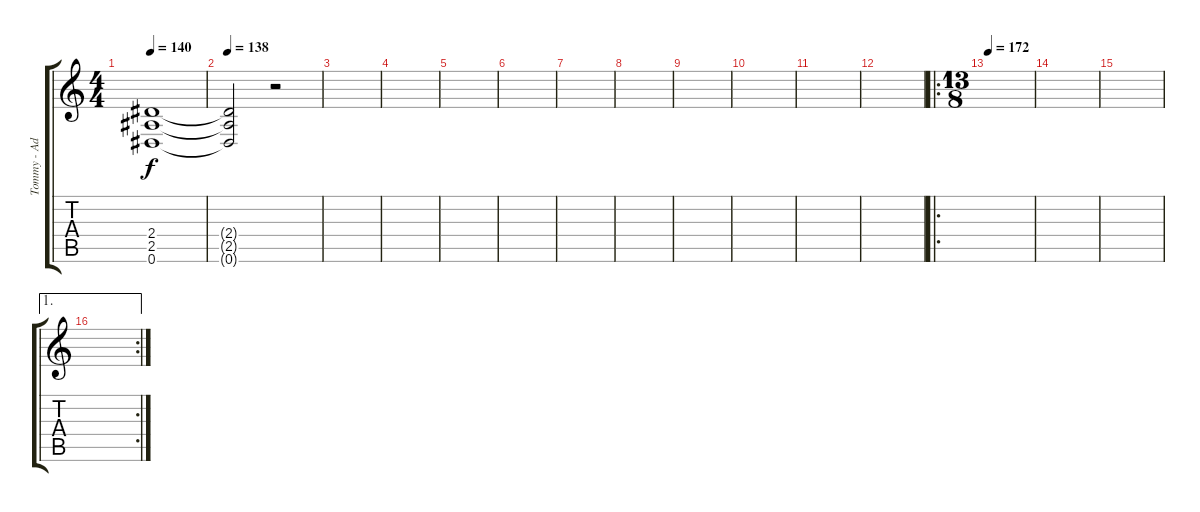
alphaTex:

\track ("Tommy - Add Guitar" "Tommy - Ad") {instrument distortionguitar}
\staff {score tabs}
\tuning (Eb4 Bb3 Gb3 Db3 Ab2 Eb2) {hide}
\ts (4 4)
\tempo 140
\clef g2
\ks c
(2.4{t} 2.5{t} 0.6{t}).1{dy f volume 0} |
\tempo 138
(2.4{t} 2.5{t} 0.6{t}).2 r.2 |
|
|
|
|
|
|
|
|
|
|
\ro
\ts (13 8)
\tempo 172
|
|
|
\ae 1
\rc 2
